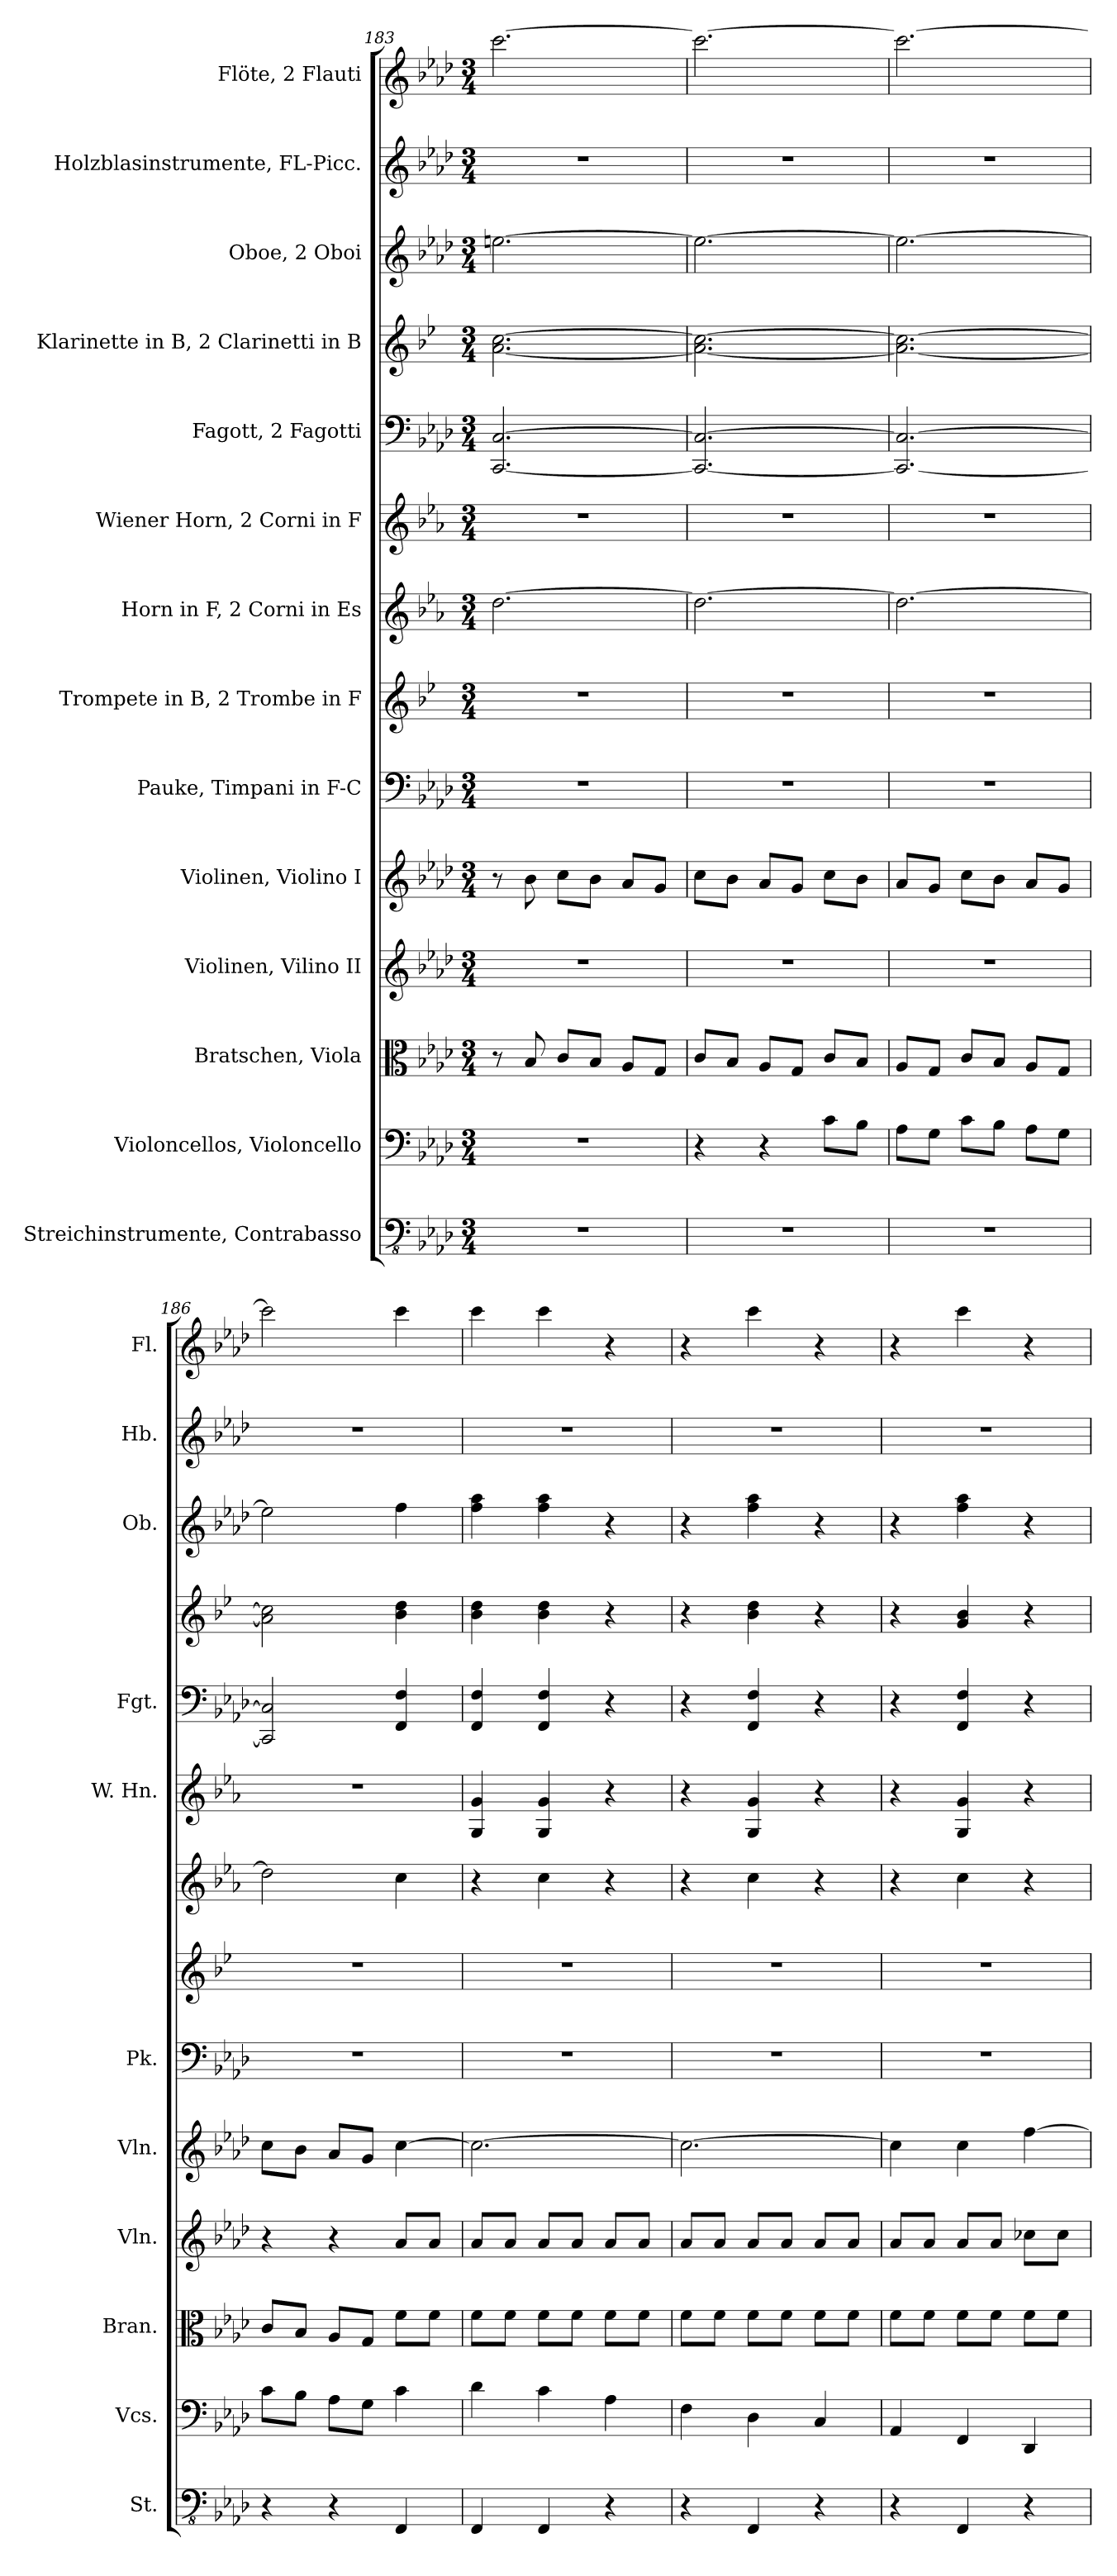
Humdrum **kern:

**kern	**kern	**kern	**kern	**kern	**kern	**kern	**kern	**kern	**kern	**kern	**kern	**kern	**kern
*part14	*part13	*part12	*part11	*part10	*part9	*part8	*part7	*part6	*part5	*part4	*part3	*part2	*part1
*staff14	*staff13	*staff12	*staff11	*staff10	*staff9	*staff8	*staff7	*staff6	*staff5	*staff4	*staff3	*staff2	*staff1
*I"Streichinstrumente, Contrabasso	*I"Violoncellos, Violoncello	*I"Bratschen, Viola	*I"Violinen, Vilino II	*I"Violinen, Violino I	*I"Pauke, Timpani in F-C	*I"Trompete in B, 2 Trombe in F	*I"Horn in F, 2 Corni in Es	*I"Wiener Horn, 2 Corni in F	*I"Fagott, 2 Fagotti	*I"Klarinette in B, 2 Clarinetti in B	*I"Oboe, 2 Oboi	*I"Holzblasinstrumente, FL-Picc.	*I"Flöte, 2 Flauti
*I'St.	*I'Vcs.	*I'Bran.	*I'Vln.	*I'Vln.	*I'Pk.	*	*	*I'W. Hn.	*I'Fgt.	*	*I'Ob.	*I'Hb.	*I'Fl.
*clefFv4	*clefF4	*clefC3	*clefG2	*clefG2	*clefF4	*clefG2	*clefG2	*clefG2	*clefF4	*clefG2	*clefG2	*clefG2	*clefG2
*	*	*	*	*	*	*ITrd1c2	*ITrd4c7	*ITrd4c7	*	*ITrd1c2	*	*	*
*k[b-e-a-d-]	*k[b-e-a-d-]	*k[b-e-a-d-]	*k[b-e-a-d-]	*k[b-e-a-d-]	*k[b-e-a-d-]	*k[b-e-a-d-]	*k[b-e-a-d-]	*k[b-e-a-d-]	*k[b-e-a-d-]	*k[b-e-a-d-]	*k[b-e-a-d-]	*k[b-e-a-d-]	*k[b-e-a-d-]
*M3/4	*M3/4	*M3/4	*M3/4	*M3/4	*M3/4	*M3/4	*M3/4	*M3/4	*M3/4	*M3/4	*M3/4	*M3/4	*M3/4
=183	=183	=183	=183	=183	=183	=183	=183	=183	=183	=183	=183	=183	=183
2.r	2.r	8r	2.r	8r	2.r	2.r	[2.g\	2.r	[2.CC/ [2.C/	[2.g\ [2.b-\	[2.een\	2.r	[2.ccc\
.	.	8B-/	.	8b-\	.	.	.	.	.	.	.	.	.
.	.	8c/L	.	8cc\L	.	.	.	.	.	.	.	.	.
.	.	8B-/J	.	8b-\J	.	.	.	.	.	.	.	.	.
.	.	8A-/L	.	8a-/L	.	.	.	.	.	.	.	.	.
.	.	8G/J	.	8g/J	.	.	.	.	.	.	.	.	.
=184	=184	=184	=184	=184	=184	=184	=184	=184	=184	=184	=184	=184	=184
2.r	4r	8c/L	2.r	8cc\L	2.r	2.r	2.g\_	2.r	2.CC/_ 2.C/_	2.g\_ 2.b-\_	2.ee\_	2.r	2.ccc\_
.	.	8B-/J	.	8b-\J	.	.	.	.	.	.	.	.	.
.	4r	8A-/L	.	8a-/L	.	.	.	.	.	.	.	.	.
.	.	8G/J	.	8g/J	.	.	.	.	.	.	.	.	.
.	8c\L	8c/L	.	8cc\L	.	.	.	.	.	.	.	.	.
.	8B-\J	8B-/J	.	8b-\J	.	.	.	.	.	.	.	.	.
=185	=185	=185	=185	=185	=185	=185	=185	=185	=185	=185	=185	=185	=185
2.r	8A-\L	8A-/L	2.r	8a-/L	2.r	2.r	2.g\_	2.r	2.CC/_ 2.C/_	2.g\_ 2.b-\_	2.ee\_	2.r	2.ccc\_
.	8G\J	8G/J	.	8g/J	.	.	.	.	.	.	.	.	.
.	8c\L	8c/L	.	8cc\L	.	.	.	.	.	.	.	.	.
.	8B-\J	8B-/J	.	8b-\J	.	.	.	.	.	.	.	.	.
.	8A-\L	8A-/L	.	8a-/L	.	.	.	.	.	.	.	.	.
.	8G\J	8G/J	.	8g/J	.	.	.	.	.	.	.	.	.
!!LO:PB:g=z
=186	=186	=186	=186	=186	=186	=186	=186	=186	=186	=186	=186	=186	=186
4r	8c\L	8c/L	4r	8cc\L	2.r	2.r	2g\]	2.r	2CC/] 2C/]	2g\] 2b-\]	2ee\]	2.r	2ccc\]
.	8B-\J	8B-/J	.	8b-\J	.	.	.	.	.	.	.	.	.
4r	8A-\L	8A-/L	4r	8a-/L	.	.	.	.	.	.	.	.	.
.	8G\J	8G/J	.	8g/J	.	.	.	.	.	.	.	.	.
4FFF/	4c\	8f\L	8a-/L	[4cc\	.	.	4f\	.	4FF/ 4F/	4a-\ 4cc\	4ff\	.	4ccc\
.	.	8f\J	8a-/J	.	.	.	.	.	.	.	.	.	.
=187	=187	=187	=187	=187	=187	=187	=187	=187	=187	=187	=187	=187	=187
4FFF/	4d-\	8f\L	8a-/L	2.cc\_	2.r	2.r	4r	4C/ 4c/	4FF/ 4F/	4a-\ 4cc\	4ff\ 4aa-\	2.r	4ccc\
.	.	8f\J	8a-/J	.	.	.	.	.	.	.	.	.	.
4FFF/	4c\	8f\L	8a-/L	.	.	.	4f\	4C/ 4c/	4FF/ 4F/	4a-\ 4cc\	4ff\ 4aa-\	.	4ccc\
.	.	8f\J	8a-/J	.	.	.	.	.	.	.	.	.	.
4r	4A-\	8f\L	8a-/L	.	.	.	4r	4r	4r	4r	4r	.	4r
.	.	8f\J	8a-/J	.	.	.	.	.	.	.	.	.	.
=188	=188	=188	=188	=188	=188	=188	=188	=188	=188	=188	=188	=188	=188
4r	4F\	8f\L	8a-/L	2.cc\_	2.r	2.r	4r	4r	4r	4r	4r	2.r	4r
.	.	8f\J	8a-/J	.	.	.	.	.	.	.	.	.	.
4FFF/	4D-\	8f\L	8a-/L	.	.	.	4f\	4C/ 4c/	4FF/ 4F/	4a-\ 4cc\	4ff\ 4aa-\	.	4ccc\
.	.	8f\J	8a-/J	.	.	.	.	.	.	.	.	.	.
4r	4C/	8f\L	8a-/L	.	.	.	4r	4r	4r	4r	4r	.	4r
.	.	8f\J	8a-/J	.	.	.	.	.	.	.	.	.	.
=189	=189	=189	=189	=189	=189	=189	=189	=189	=189	=189	=189	=189	=189
4r	4AA-/	8f\L	8a-/L	4cc\]	2.r	2.r	4r	4r	4r	4r	4r	2.r	4r
.	.	8f\J	8a-/J	.	.	.	.	.	.	.	.	.	.
4FFF/	4FF/	8f\L	8a-/L	4cc\	.	.	4f\	4C/ 4c/	4FF/ 4F/	4f/ 4a-/	4ff\ 4aa-\	.	4ccc\
.	.	8f\J	8a-/J	.	.	.	.	.	.	.	.	.	.
4r	4DD-/	8f\L	8cc-X\L	[4ff\	.	.	4r	4r	4r	4r	4r	.	4r
.	.	8f\J	8cc-\J	.	.	.	.	.	.	.	.	.	.
=	=	=	=	=	=	=	=	=	=	=	=	=	=
*-	*-	*-	*-	*-	*-	*-	*-	*-	*-	*-	*-	*-	*-
